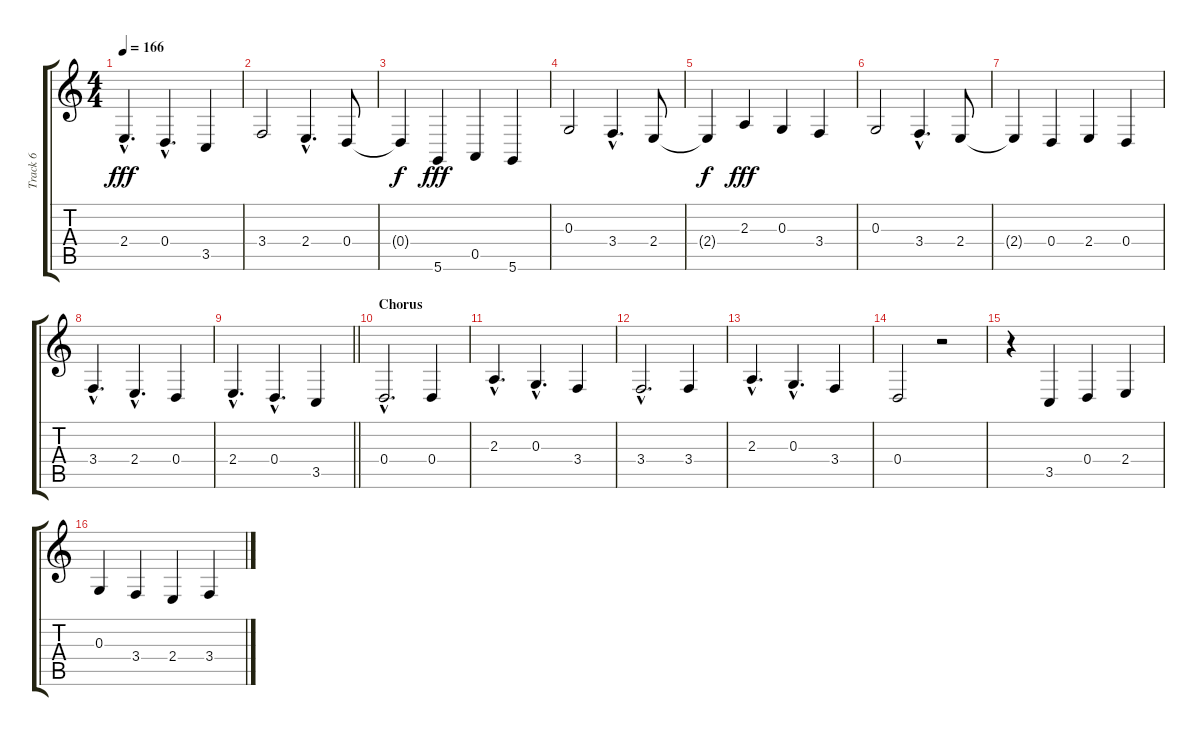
\track ("Track 6" "Track 6") {instrument altosax}
\staff {score tabs}
\tuning (E4 B3 G3 D3 A2 D2) {hide}
\ts (4 4)
\tempo 166
\clef g2
\ks c
2.4{hac}.4{d dy fff} 0.4{hac}.4{d} 3.5.4 |
3.4.2 2.4{hac}.4{d} 0.4.8 |
0.4{t}.4{dy f} 5.6.4{dy fff} 0.5.4 5.6.4 |
0.3.2 3.4{hac}.4{d} 2.4.8 |
2.4{t}.4{dy f} 2.3.4{dy fff} 0.3.4 3.4.4 |
0.3.2 3.4{hac}.4{d} 2.4.8 |
2.4{t}.4 0.4.4 2.4.4 0.4.4 |
3.4{hac}.4{d} 2.4{hac}.4{d} 0.4.4 |
\barLineRight lightlight
2.4{hac}.4{d} 0.4{hac}.4{d} 3.5.4 |
\section ("" "Chorus")
0.4{hac}.2{d} 0.4.4 |
2.3{hac}.4{d} 0.3{hac}.4{d} 3.4.4 |
3.4{hac}.2{d} 3.4.4 |
2.3{hac}.4{d} 0.3{hac}.4{d} 3.4.4 |
0.4.2 r.2 |
r.4 3.5.4 0.4.4 2.4.4 |
0.3.4 3.4.4 2.4.4 3.4.4
